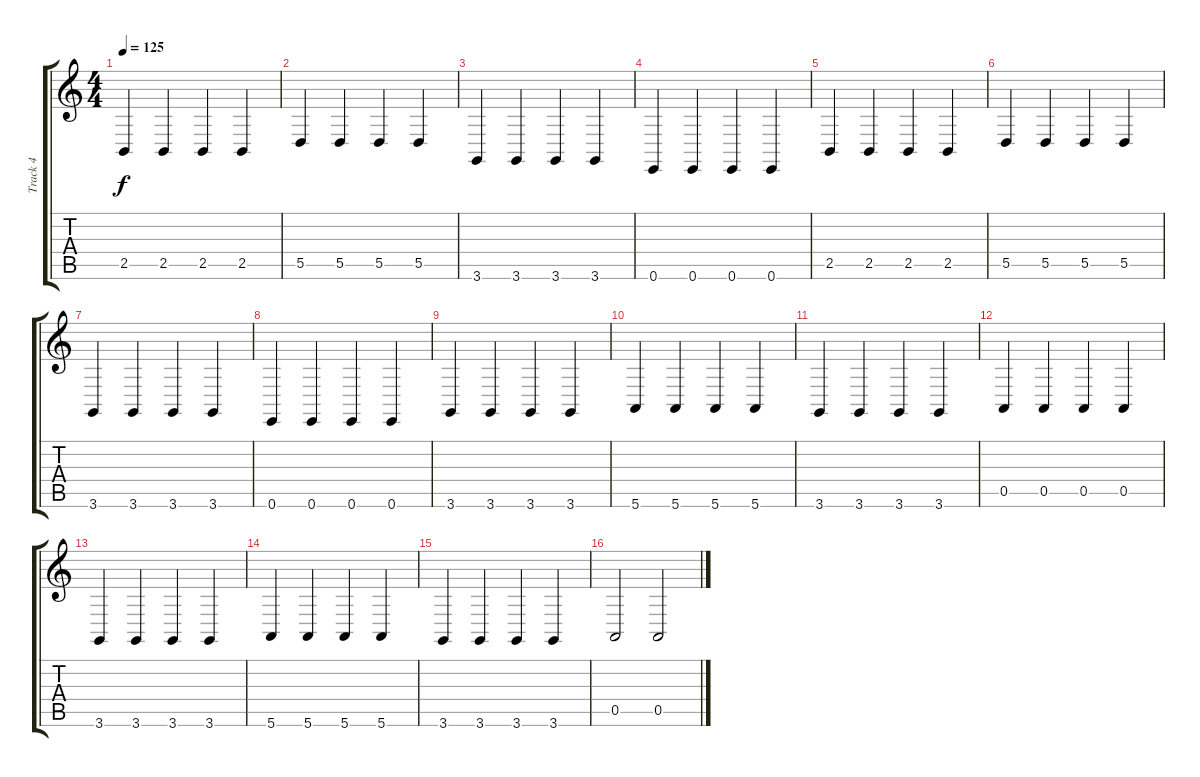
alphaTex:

\track ("Track 4" "Track 4") {instrument lead2sawtooth}
\staff {score tabs}
\tuning (E4 B3 G3 D3 A2 E2) {hide}
\ts (4 4)
\tempo 125
\clef g2
\ks c
2.5.4{dy f} 2.5.4 2.5.4 2.5.4 |
5.5.4 5.5.4 5.5.4 5.5.4 |
3.6.4 3.6.4 3.6.4 3.6.4 |
0.6.4 0.6.4 0.6.4 0.6.4 |
2.5.4 2.5.4 2.5.4 2.5.4 |
5.5.4 5.5.4 5.5.4 5.5.4 |
3.6.4 3.6.4 3.6.4 3.6.4 |
0.6.4 0.6.4 0.6.4 0.6.4 |
3.6.4 3.6.4 3.6.4 3.6.4 |
5.6.4 5.6.4 5.6.4 5.6.4 |
3.6.4 3.6.4 3.6.4 3.6.4 |
0.5.4 0.5.4 0.5.4 0.5.4 |
3.6.4 3.6.4 3.6.4 3.6.4 |
5.6.4 5.6.4 5.6.4 5.6.4 |
3.6.4 3.6.4 3.6.4 3.6.4 |
0.5.2 0.5.2
